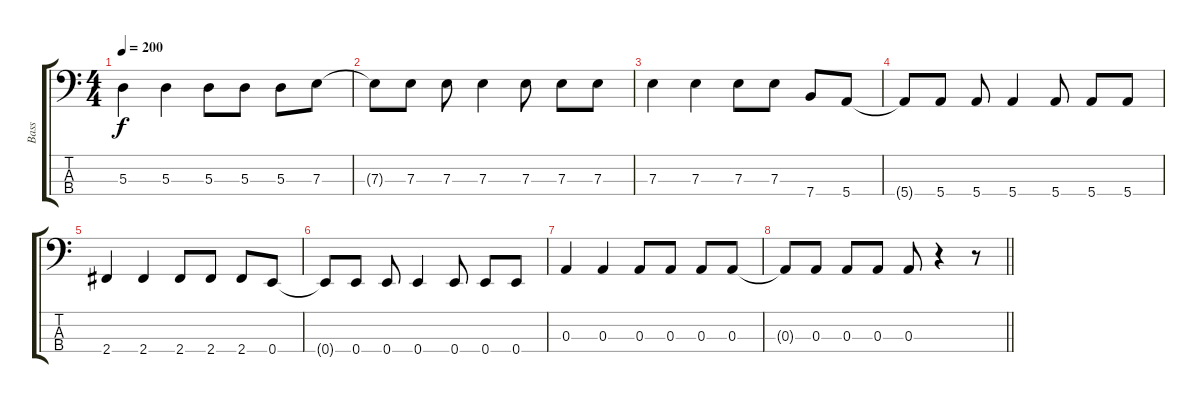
\track ("Bass" "Bass") {instrument electricbasspick}
\staff {score tabs}
\tuning (G2 D2 A1 E1) {hide}
\ts (4 4)
\tempo 200
\clef f4
\ks c
5.3.4{dy f} 5.3.4 5.3.8 5.3.8 5.3.8 7.3.8 |
7.3{t}.8 7.3.8 7.3.8 7.3.4 7.3.8 7.3.8 7.3.8 |
7.3.4 7.3.4 7.3.8 7.3.8 7.4.8 5.4.8 |
5.4{t}.8 5.4.8 5.4.8 5.4.4 5.4.8 5.4.8 5.4.8 |
2.4.4 2.4.4 2.4.8 2.4.8 2.4.8 0.4.8 |
0.4{t}.8 0.4.8 0.4.8 0.4.4 0.4.8 0.4.8 0.4.8 |
0.3.4 0.3.4 0.3.8 0.3.8 0.3.8 0.3.8 |
\barLineRight lightlight
0.3{t}.8 0.3.8 0.3.8 0.3.8 0.3.8 r.4 r.8
